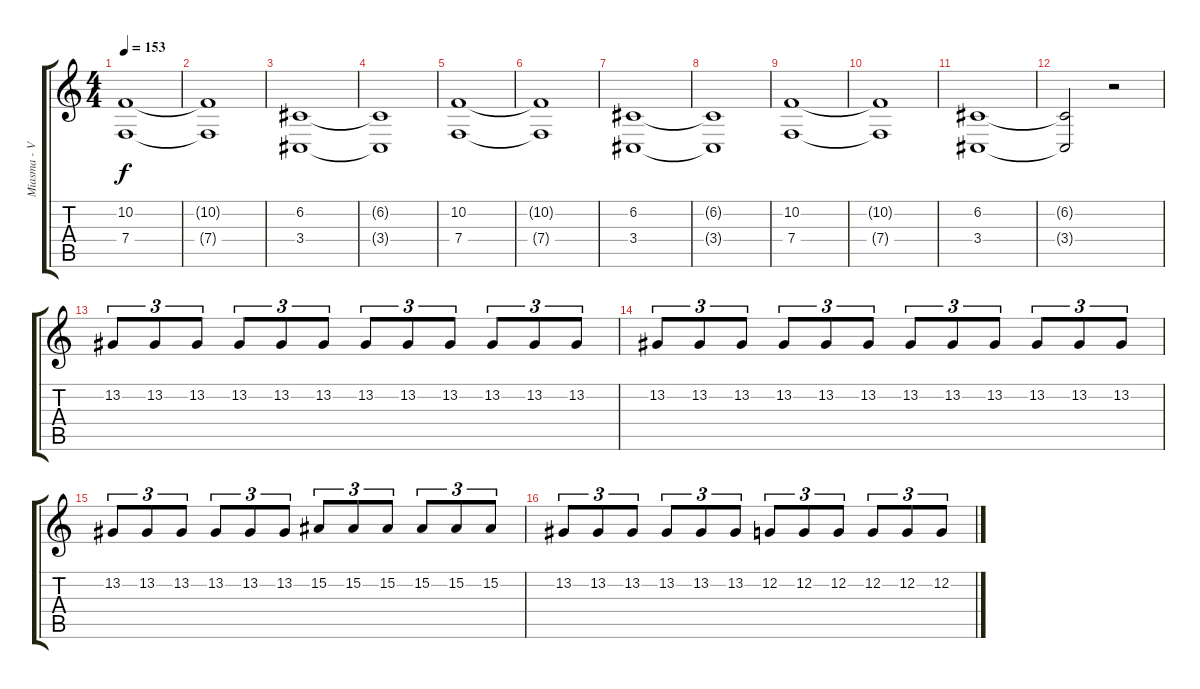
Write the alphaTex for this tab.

\track ("Miasma - Violin (Violin)" "Miasma - V") {instrument violin}
\staff {score tabs}
\tuning (C4 G3 Eb3 Bb2 F2 C2) {hide}
\ts (4 4)
\tempo 153
\clef g2
\ks c
(10.2 7.4).1{dy f} |
(10.2{t} 7.4{t}).1 |
(6.2 3.4).1 |
(6.2{t} 3.4{t}).1 |
(10.2 7.4).1 |
(10.2{t} 7.4{t}).1 |
(6.2 3.4).1 |
(6.2{t} 3.4{t}).1 |
(10.2 7.4).1 |
(10.2{t} 7.4{t}).1 |
(6.2 3.4).1 |
(6.2{t} 3.4{t}).2 r.2 |
13.2.8{tu (3 2)} 13.2.8{tu (3 2)} 13.2.8{tu (3 2)} 13.2.8{tu (3 2)} 13.2.8{tu (3 2)} 13.2.8{tu (3 2)} 13.2.8{tu (3 2)} 13.2.8{tu (3 2)} 13.2.8{tu (3 2)} 13.2.8{tu (3 2)} 13.2.8{tu (3 2)} 13.2.8{tu (3 2)} |
13.2.8{tu (3 2)} 13.2.8{tu (3 2)} 13.2.8{tu (3 2)} 13.2.8{tu (3 2)} 13.2.8{tu (3 2)} 13.2.8{tu (3 2)} 13.2.8{tu (3 2)} 13.2.8{tu (3 2)} 13.2.8{tu (3 2)} 13.2.8{tu (3 2)} 13.2.8{tu (3 2)} 13.2.8{tu (3 2)} |
13.2.8{tu (3 2)} 13.2.8{tu (3 2)} 13.2.8{tu (3 2)} 13.2.8{tu (3 2)} 13.2.8{tu (3 2)} 13.2.8{tu (3 2)} 15.2.8{tu (3 2)} 15.2.8{tu (3 2)} 15.2.8{tu (3 2)} 15.2.8{tu (3 2)} 15.2.8{tu (3 2)} 15.2.8{tu (3 2)} |
13.2.8{tu (3 2)} 13.2.8{tu (3 2)} 13.2.8{tu (3 2)} 13.2.8{tu (3 2)} 13.2.8{tu (3 2)} 13.2.8{tu (3 2)} 12.2.8{tu (3 2)} 12.2.8{tu (3 2)} 12.2.8{tu (3 2)} 12.2.8{tu (3 2)} 12.2.8{tu (3 2)} 12.2.8{tu (3 2)}
